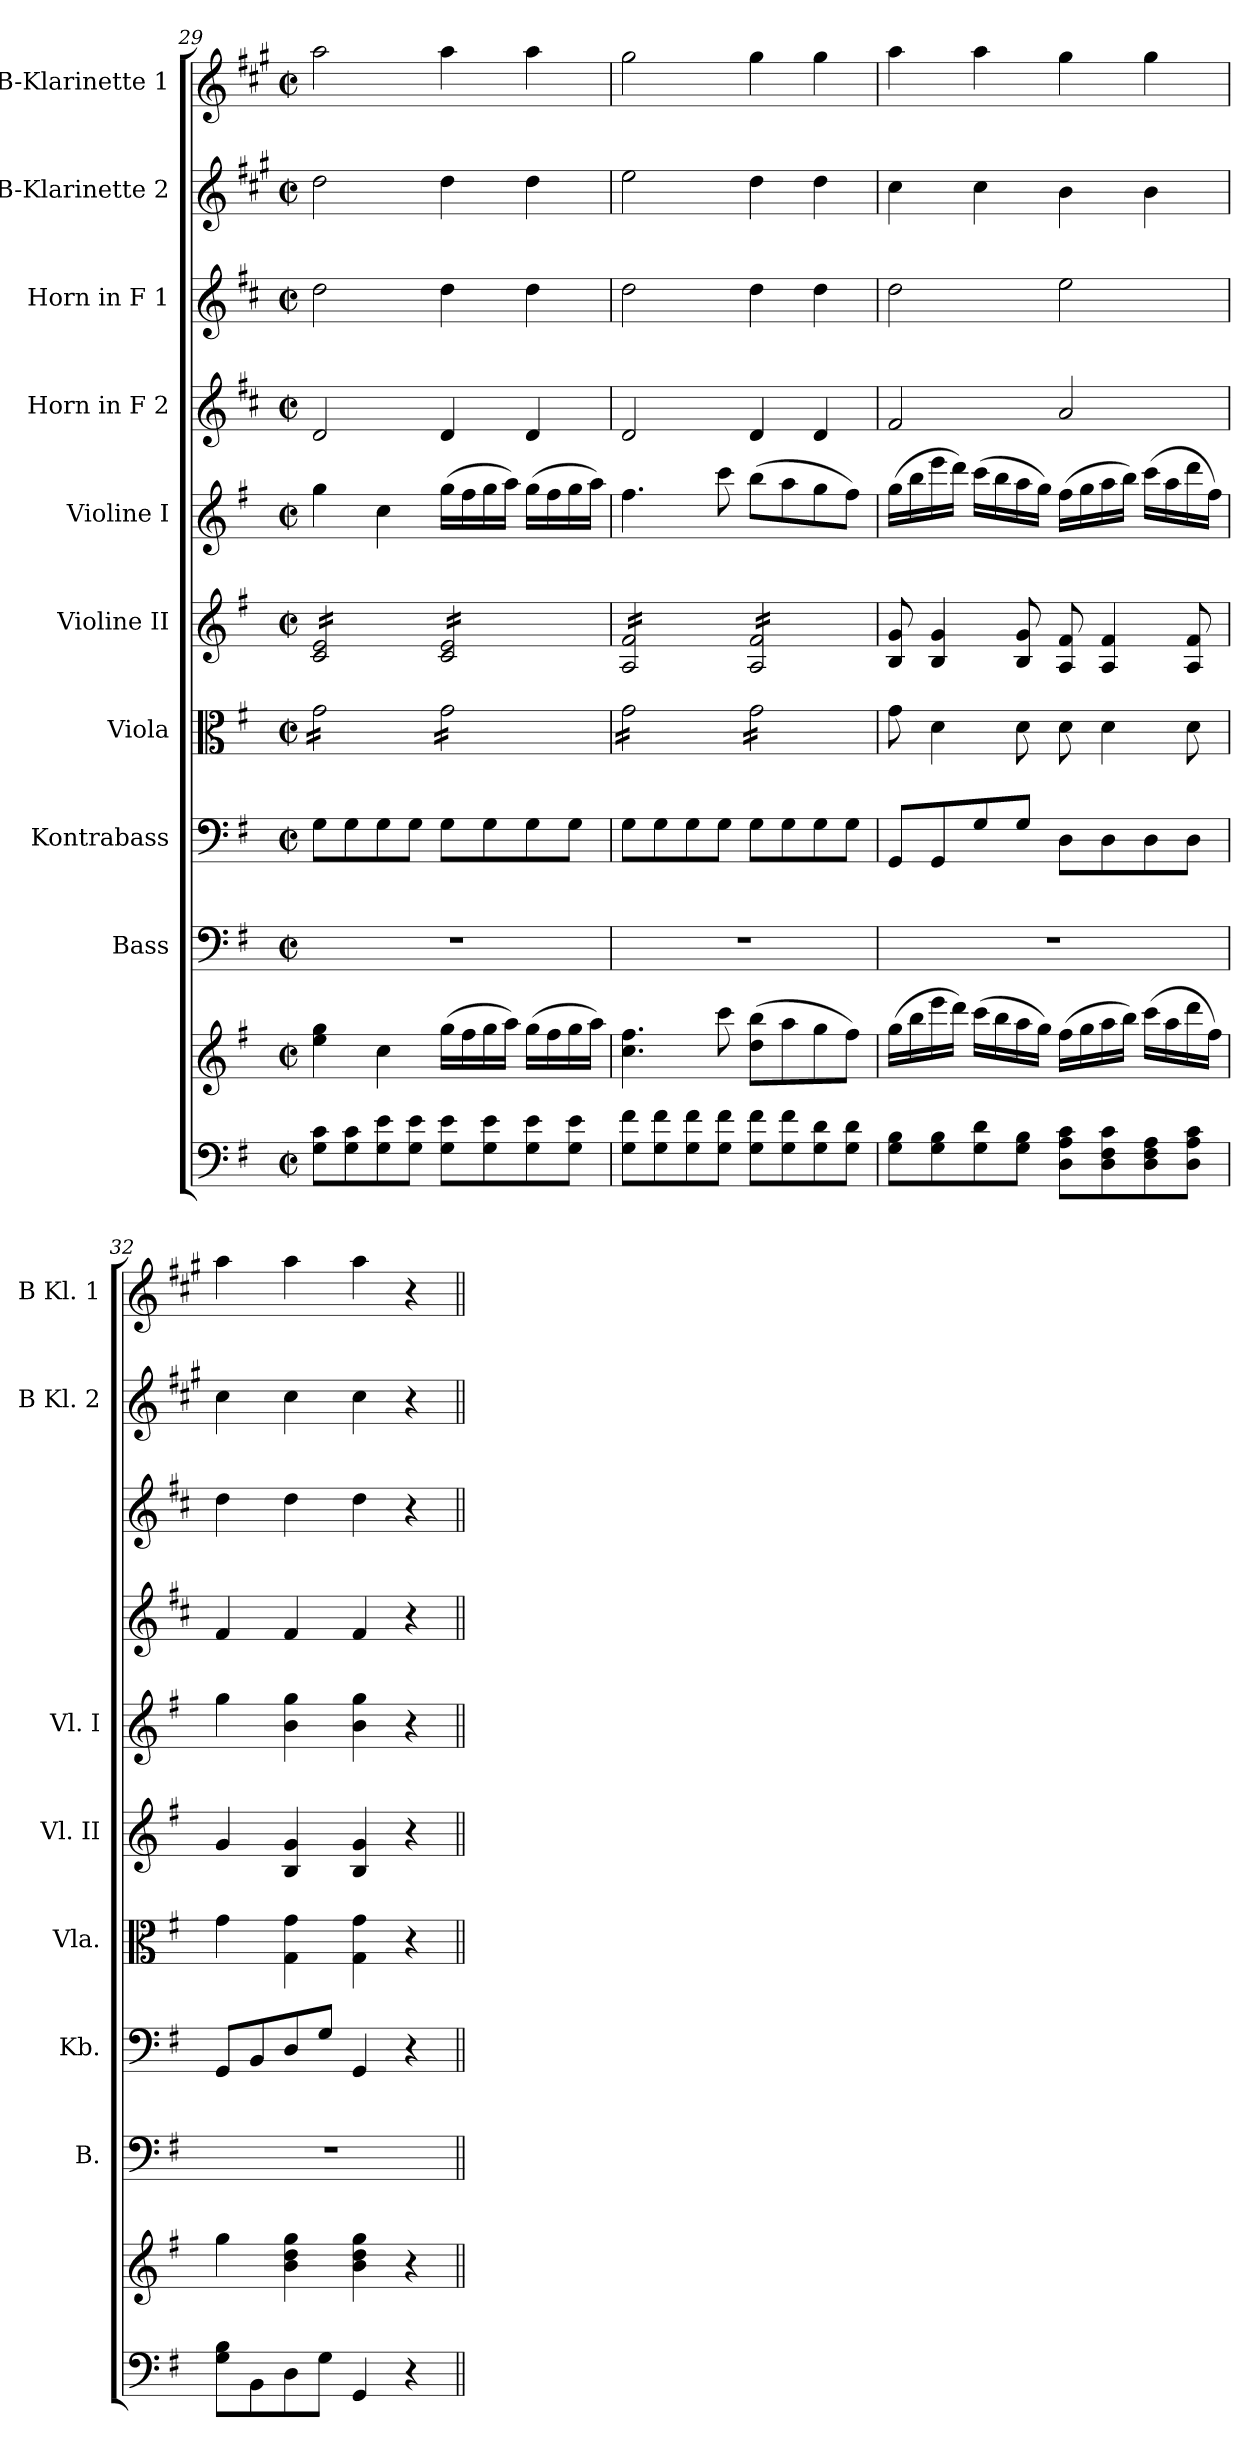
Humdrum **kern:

**kern	**kern	**kern	**kern	**kern	**kern	**kern	**kern	**kern	**kern	**kern
*part10	*part10	*part9	*part8	*part7	*part6	*part5	*part4	*part3	*part2	*part1
*staff11	*staff10	*staff9	*staff8	*staff7	*staff6	*staff5	*staff4	*staff3	*staff2	*staff1
*	*	*I"Bass	*I"Kontrabass	*I"Viola	*I"Violine II	*I"Violine I	*I"Horn in F 2	*I"Horn in F 1	*I"B-Klarinette 2	*I"B-Klarinette 1
*	*	*I'B.	*I'Kb.	*I'Vla.	*I'Vl. II	*I'Vl. I	*	*	*I'B Kl. 2	*I'B Kl. 1
*clefF4	*clefG2	*clefF4	*clefF4	*clefC3	*clefG2	*clefG2	*clefG2	*clefG2	*clefG2	*clefG2
*	*	*	*ITrd7c12	*	*	*	*ITrd4c7	*ITrd4c7	*ITrd1c2	*ITrd1c2
*k[f#]	*k[f#]	*k[f#]	*k[f#]	*k[f#]	*k[f#]	*k[f#]	*k[f#]	*k[f#]	*k[f#]	*k[f#]
*G:	*G:	*G:	*G:	*G:	*G:	*G:	*G:	*G:	*G:	*G:
*M2/2	*M2/2	*M2/2	*M2/2	*M2/2	*M2/2	*M2/2	*M2/2	*M2/2	*M2/2	*M2/2
*met(c|)	*met(c|)	*met(c|)	*met(c|)	*met(c|)	*met(c|)	*met(c|)	*met(c|)	*met(c|)	*met(c|)	*met(c|)
=29	=29	=29	=29	=29	=29	=29	=29	=29	=29	=29
*	*	*	*	*tremolo	*	*	*	*	*	*
*	*	*	*	*	*tremolo	*	*	*	*	*
8G\ 8c\L	4ee\ 4gg\	1r	8GG\L	16g\LL	16c/ 16e/LL	4gg\	2G/	2g\	2cc\	2gg\
.	.	.	.	16g\	16c/ 16e/	.	.	.	.	.
8G\ 8c\	.	.	8GG\	16g\	16c/ 16e/	.	.	.	.	.
.	.	.	.	16g\	16c/ 16e/	.	.	.	.	.
8G\ 8e\	4cc\	.	8GG\	16g\	16c/ 16e/	4cc\	.	.	.	.
.	.	.	.	16g\	16c/ 16e/	.	.	.	.	.
8G\ 8e\J	.	.	8GG\J	16g\	16c/ 16e/	.	.	.	.	.
.	.	.	.	16g\JJ	16c/ 16e/JJ	.	.	.	.	.
8G\ 8e\L	(>16gg\LL	.	8GG\L	16g\LL	16c/ 16e/LL	(>16gg\LL	4G/	4g\	4cc\	4gg\
.	16ff#\	.	.	16g\	16c/ 16e/	16ff#\	.	.	.	.
8G\ 8e\	16gg\	.	8GG\	16g\	16c/ 16e/	16gg\	.	.	.	.
.	16aa\JJ)	.	.	16g\	16c/ 16e/	16aa\JJ)	.	.	.	.
8G\ 8e\	(>16gg\LL	.	8GG\	16g\	16c/ 16e/	(>16gg\LL	4G/	4g\	4cc\	4gg\
.	16ff#\	.	.	16g\	16c/ 16e/	16ff#\	.	.	.	.
8G\ 8e\J	16gg\	.	8GG\J	16g\	16c/ 16e/	16gg\	.	.	.	.
.	16aa\JJ)	.	.	16g\JJ	16c/ 16e/JJ	16aa\JJ)	.	.	.	.
=30	=30	=30	=30	=30	=30	=30	=30	=30	=30	=30
8G\ 8f#\L	4.cc\ 4.ff#\	1r	8GG\L	16g\LL	16A/ 16f#/LL	4.ff#\	2G/	2g\	2dd\	2ff#\
.	.	.	.	16g\	16A/ 16f#/	.	.	.	.	.
8G\ 8f#\	.	.	8GG\	16g\	16A/ 16f#/	.	.	.	.	.
.	.	.	.	16g\	16A/ 16f#/	.	.	.	.	.
8G\ 8f#\	.	.	8GG\	16g\	16A/ 16f#/	.	.	.	.	.
.	.	.	.	16g\	16A/ 16f#/	.	.	.	.	.
8G\ 8f#\J	8ccc\	.	8GG\J	16g\	16A/ 16f#/	8ccc\	.	.	.	.
.	.	.	.	16g\JJ	16A/ 16f#/JJ	.	.	.	.	.
8G\ 8f#\L	(>8dd\ 8bb\L	.	8GG\L	16g\LL	16A/ 16f#/LL	(>8bb\L	4G/	4g\	4cc\	4ff#\
.	.	.	.	16g\	16A/ 16f#/	.	.	.	.	.
8G\ 8f#\	8aa\	.	8GG\	16g\	16A/ 16f#/	8aa\	.	.	.	.
.	.	.	.	16g\	16A/ 16f#/	.	.	.	.	.
8G\ 8d\	8gg\	.	8GG\	16g\	16A/ 16f#/	8gg\	4G/	4g\	4cc\	4ff#\
.	.	.	.	16g\	16A/ 16f#/	.	.	.	.	.
8G\ 8d\J	8ff#\J)	.	8GG\J	16g\	16A/ 16f#/	8ff#\J)	.	.	.	.
.	.	.	.	16g\JJ	16A/ 16f#/JJ	.	.	.	.	.
*	*	*	*	*	*Xtremolo	*	*	*	*	*
*	*	*	*	*Xtremolo	*	*	*	*	*	*
!!LO:PB:g=z
=31	=31	=31	=31	=31	=31	=31	=31	=31	=31	=31
8G\ 8B\L	(>16gg\LL	1r	8GGG/L	8g\	8B/ 8g/	(>16gg\LL	2B/	2g\	4b\	4gg\
.	16bb\	.	.	.	.	16bb\	.	.	.	.
8G\ 8B\	16eee\	.	8GGG/	4d\	4B/ 4g/	16eee\	.	.	.	.
.	16ddd\JJ)	.	.	.	.	16ddd\JJ)	.	.	.	.
8G\ 8d\	(>16ccc\LL	.	8GG/	.	.	(>16ccc\LL	.	.	4b\	4gg\
.	16bb\	.	.	.	.	16bb\	.	.	.	.
8G\ 8B\J	16aa\	.	8GG/J	8d\	8B/ 8g/	16aa\	.	.	.	.
.	16gg\JJ)	.	.	.	.	16gg\JJ)	.	.	.	.
8D\ 8A\ 8c\L	(>16ff#\LL	.	8DD\L	8d\	8A/ 8f#/	(>16ff#\LL	2d/	2a\	4a\	4ff#\
.	16gg\	.	.	.	.	16gg\	.	.	.	.
8D\ 8F#\ 8c\	16aa\	.	8DD\	4d\	4A/ 4f#/	16aa\	.	.	.	.
.	16bb\JJ)	.	.	.	.	16bb\JJ)	.	.	.	.
8D\ 8F#\ 8A\	(>16ccc\LL	.	8DD\	.	.	(>16ccc\LL	.	.	4a\	4ff#\
.	16aa\	.	.	.	.	16aa\	.	.	.	.
8D\ 8A\ 8c\J	16ddd\	.	8DD\J	8d\	8A/ 8f#/	16ddd\	.	.	.	.
.	16ff#\JJ)	.	.	.	.	16ff#\JJ)	.	.	.	.
=32	=32	=32	=32	=32	=32	=32	=32	=32	=32	=32
8G\ 8B\L	4gg\	1r	8GGG/L	4g\	4g/	4gg\	4B/	4g\	4b\	4gg\
8BB\	.	.	8BBB/	.	.	.	.	.	.	.
8D\	4b\ 4dd\ 4gg\	.	8DD/	4G\ 4g\	4B/ 4g/	4b\ 4gg\	4B/	4g\	4b\	4gg\
8G\J	.	.	8GG/J	.	.	.	.	.	.	.
4GG/	4b\ 4dd\ 4gg\	.	4GGG/	4G\ 4g\	4B/ 4g/	4b\ 4gg\	4B/	4g\	4b\	4gg\
4r	4r	.	4r	4r	4r	4r	4r	4r	4r	4r
=||	=||	=||	=||	=||	=||	=||	=||	=||	=||	=||
*-	*-	*-	*-	*-	*-	*-	*-	*-	*-	*-
